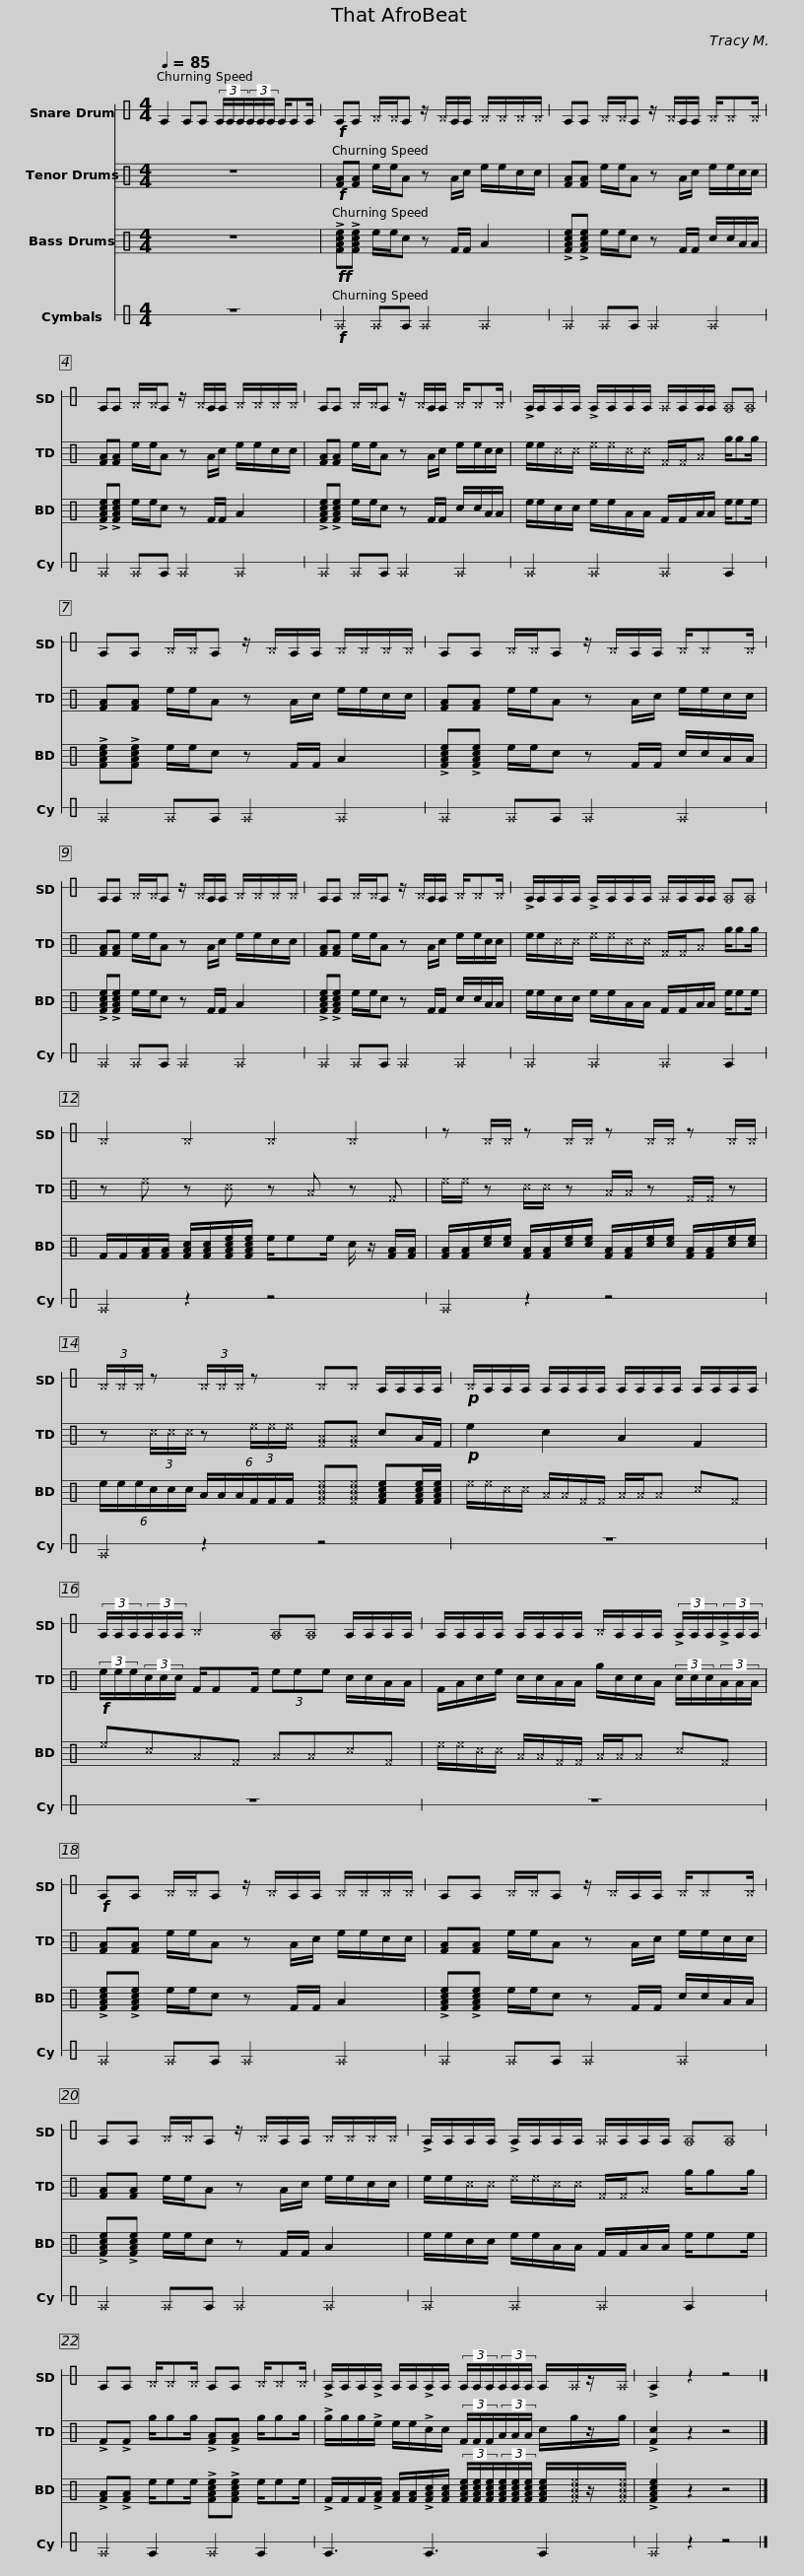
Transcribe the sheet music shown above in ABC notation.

X:1
%%score 1 2 3 4
L:1/8
Q:1/4=85
M:4/4
I:linebreak $
K:C
V:1 perc stafflines=1
K:none
V:2 perc
K:none
V:3 perc
K:none
V:4 perc stafflines=1
K:none
V:1
 E2 EE (3E/E/E/(3E/E/E/ E/EE/ |!f! EE ^F/^F/E z/ ^F/E/E/ ^F/^F/^F/^F/ | EE ^F/^F/E z/ ^F/E/E/ ^F/^F^F/ | EE ^F/^F/E z/ ^F/E/E/ ^F/^F/^F/^F/ |$ EE ^F/^F/E z/ ^F/E/E/ ^F/^F^F/ | %5
 !>!E/E/E/E/ !>!E/E/E/E/ ^E/E/E/E/ _E_E | EE ^F/^F/E z/ ^F/E/E/ ^F/^F/^F/^F/ | EE ^F/^F/E z/ ^F/E/E/ ^F/^F^F/ |$ EE ^F/^F/E z/ ^F/E/E/ ^F/^F/^F/^F/ | EE ^F/^F/E z/ ^F/E/E/ ^F/^F^F/ | %10
 !>!E/E/E/E/ !>!E/E/E/E/ ^E/E/E/E/ _E_E | ^F2 ^F2 ^F2 ^F2 |$ z ^F/^F/ z ^F/^F/ z ^F/^F/ z ^F/^F/ | (3^F/^F/^F/ z (3^F/^F/^F/ z ^F^F E/E/E/E/ |!p! ^F/E/E/E/ E/E/E/E/ E/E/E/E/ E/E/E/E/ | %15
 (3E/E/E/(3E/E/E/ ^F2 _E_E E/E/E/E/ |$ E/E/E/E/ E/E/E/E/ ^F/E/E/E/ (3!>!E/E/E/(3!>!E/E/E/ |!f! EE ^F/^F/E z/ ^F/E/E/ ^F/^F/^F/^F/ | EE ^F/^F/E z/ ^F/E/E/ ^F/^F^F/ | EE ^F/^F/E z/ ^F/E/E/ ^F/^F/^F/^F/ |$ %20
 !>!E/E/E/E/ !>!E/E/E/E/ ^E/E/E/E/ _E_E | EE ^F/^F^F/ EE ^F/^F^F/ | !>!E/E/E/!>!E/ E/E/!>!E/E/ (3E/E/E/(3E/E/E/ E/^E/z/^E/ | !>!E2 z2 z4 |] %24
V:2
 z8 |!f! [FA][FA] e/e/A z A/c/ e/e/c/c/ | [FA][FA] e/e/A z A/c/ e/e/c/c/ | [FA][FA] e/e/A z A/c/ e/e/c/c/ |$ [FA][FA] e/e/A z A/c/ e/e/c/c/ | %5
 e/e/^c/^c/ ^e/^e/^c/^c/ ^F/^F/^A g/gg/ | [FA][FA] e/e/A z A/c/ e/e/c/c/ | [FA][FA] e/e/A z A/c/ e/e/c/c/ |$ [FA][FA] e/e/A z A/c/ e/e/c/c/ | [FA][FA] e/e/A z A/c/ e/e/c/c/ | %10
 e/e/^c/^c/ ^e/^e/^c/^c/ ^F/^F/^A g/gg/ | z ^e z ^c z ^A z ^F |$ ^e/^e/ z ^c/^c/ z ^A/^A/ z ^F/^F/ z | z (3^c/^c/^c/ z (3^e/^e/^e/ [^F^A][^F^A] cA/F/ |!p! e2 c2 A2 F2 | %15
!f! (3e/e/e/(3c/c/c/ F/FF/ (3eee c/c/A/A/ |$ F/A/c/e/ c/c/A/A/ g/c/c/A/ (3c/c/c/(3A/A/A/ | [FA][FA] e/e/A z A/c/ e/e/c/c/ | [FA][FA] e/e/A z A/c/ e/e/c/c/ | [FA][FA] e/e/A z A/c/ e/e/c/c/ |$ %20
 e/e/^c/^c/ ^e/^e/^c/^c/ ^F/^F/^A g/gg/ | !>!F!>!F g/gg/ !>![FA]!>![FA] g/gg/ | !>!g/g/g/!>!e/ e/e/!>!c/c/ (3F/F/F/(3A/A/A/ c/g/z/g/ | !>![Fc]2 z2 z4 |] %24
V:3
 z8 |!ff! !>![FAce]!>![FAce] e/e/c z F/F/ A2 | !>![FAce]!>![FAce] e/e/c z F/F/ c/c/A/A/ | !>![FAce]!>![FAce] e/e/c z F/F/ A2 |$ !>![FAce]!>![FAce] e/e/c z F/F/ c/c/A/A/ | %5
 e/e/c/c/ e/e/A/A/ F/F/A/A/ e/ee/ | !>![FAce]!>![FAce] e/e/c z F/F/ A2 | !>![FAce]!>![FAce] e/e/c z F/F/ c/c/A/A/ |$ !>![FAce]!>![FAce] e/e/c z F/F/ A2 | !>![FAce]!>![FAce] e/e/c z F/F/ c/c/A/A/ | %10
 e/e/c/c/ e/e/A/A/ F/F/A/A/ e/ee/ | F/F/[FA]/[FA]/ [FAc]/[FAc]/[FAce]/[FAce]/ e/ee/ c/ z/ [FA]/[FA]/ |$ [FA]/[FA]/[ce]/[ce]/ [FA]/[FA]/[ce]/[ce]/ [FA]/[FA]/[ce]/[ce]/ [FA]/[FA]/[ce]/[ce]/ | (6:4:6e/e/e/c/c/c/ (6:4:6A/A/A/F/F/F/ [^F^A^c^e][^F^A^c^e] [FAce][FAce]/[FAce]/ | ^e/^e/^c/^c/ ^A/^A/^F/^F/ ^A/^A/^A ^c^F | %15
 ^e^c^A^F ^A^A^c^F |$ ^e/^e/^c/^c/ ^A/^A/^F/^F/ ^A/^A/^A ^c^F | !>![FAce]!>![FAce] e/e/c z F/F/ A2 | !>![FAce]!>![FAce] e/e/c z F/F/ c/c/A/A/ | !>![FAce]!>![FAce] e/e/c z F/F/ A2 |$ %20
 e/e/c/c/ e/e/A/A/ F/F/A/A/ e/ee/ | !>![FA]!>![FA] e/ee/ !>![FAce]!>![FAce] e/ee/ | !>!F/F/F/!>![FA]/ [FA]/[FA]/!>![FAc]/[FAc]/ (3[FAce]/[FAce]/[FAce]/(3[FAce]/[FAce]/[FAce]/ [FAce]/[^F^A^c^e]/z/[^F^A^c^e]/ | !>![FAce]2 z2 z4 |] %24
V:4
 z8 |!f! ^E2 ^EE ^E2 ^E2 | ^E2 ^EE ^E2 ^E2 | ^E2 ^EE ^E2 ^E2 |$ ^E2 ^EE ^E2 ^E2 | %5
 ^E2 ^E2 ^E2 E2 | ^E2 ^EE ^E2 ^E2 | ^E2 ^EE ^E2 ^E2 |$ ^E2 ^EE ^E2 ^E2 | ^E2 ^EE ^E2 ^E2 | %10
 ^E2 ^E2 ^E2 E2 | ^E2 z2 z4 |$ ^E2 z2 z4 | ^E2 z2 z4 | z8 | %15
 z8 |$ z8 | ^E2 ^EE ^E2 ^E2 | ^E2 ^EE ^E2 ^E2 | ^E2 ^EE ^E2 ^E2 |$ %20
 ^E2 ^E2 ^E2 E2 | ^E2 E2 ^E2 E2 | E3 E3 E2 | ^E2 z2 z4 |] %24
